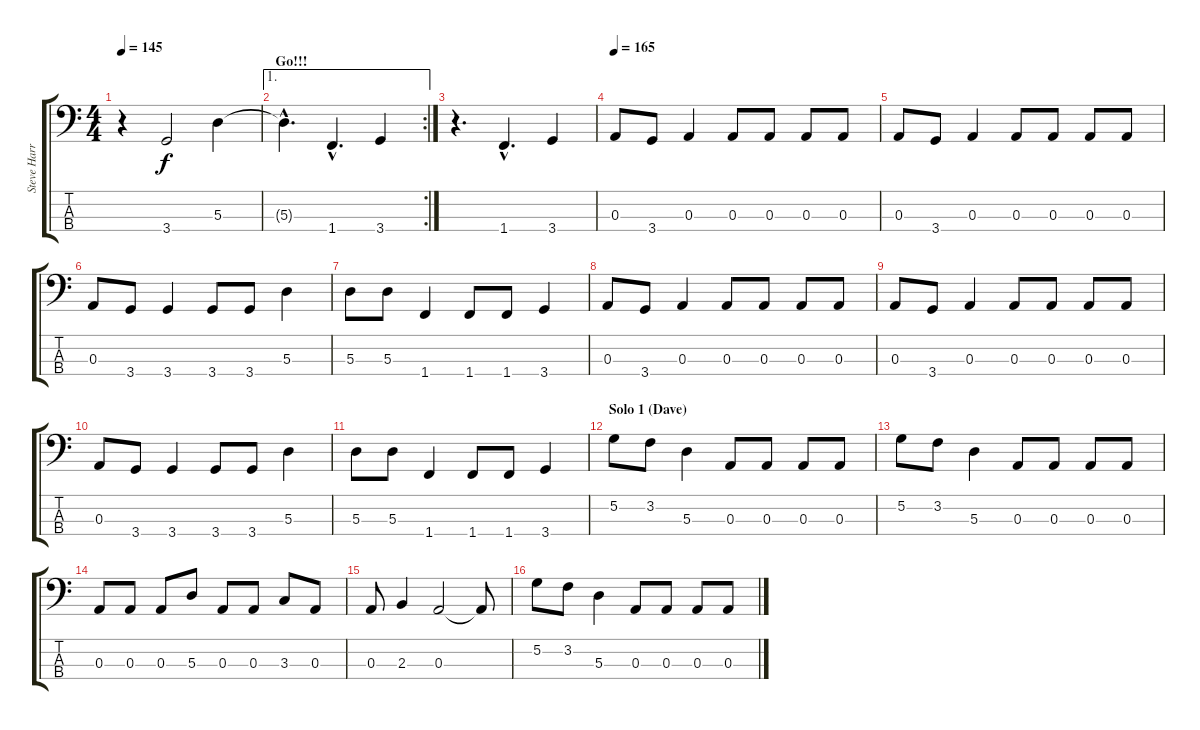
\track ("Steve Harris" "Steve Harr") {instrument electricbassfinger}
\staff {score tabs}
\tuning (G2 D2 A1 E1) {hide}
\ts (4 4)
\tempo 145
\clef f4
\ks c
r.4{dy f} 3.4.2 5.3.4 |
\ae 1
\rc 2
\section ("" "Go!!!")
5.3{hac t}.4{d} 1.4{hac}.4{d} 3.4.4 |
r.4{d} 1.4{hac}.4{d} 3.4.4 |
\tempo 165
0.3.8 3.4.8 0.3.4 0.3.8 0.3.8 0.3.8 0.3.8 |
0.3.8 3.4.8 0.3.4 0.3.8 0.3.8 0.3.8 0.3.8 |
0.3.8 3.4.8 3.4.4 3.4.8 3.4.8 5.3.4 |
5.3.8 5.3.8 1.4.4 1.4.8 1.4.8 3.4.4 |
0.3.8 3.4.8 0.3.4 0.3.8 0.3.8 0.3.8 0.3.8 |
0.3.8 3.4.8 0.3.4 0.3.8 0.3.8 0.3.8 0.3.8 |
0.3.8 3.4.8 3.4.4 3.4.8 3.4.8 5.3.4 |
5.3.8 5.3.8 1.4.4 1.4.8 1.4.8 3.4.4 |
\section ("" "Solo 1 (Dave)")
5.2.8 3.2.8 5.3.4 0.3.8 0.3.8 0.3.8 0.3.8 |
5.2.8 3.2.8 5.3.4 0.3.8 0.3.8 0.3.8 0.3.8 |
0.3.8 0.3.8 0.3.8 5.3.8 0.3.8 0.3.8 3.3.8 0.3.8 |
0.3.8 2.3.4 0.3.2 0.3{t}.8 |
5.2.8 3.2.8 5.3.4 0.3.8 0.3.8 0.3.8 0.3.8
